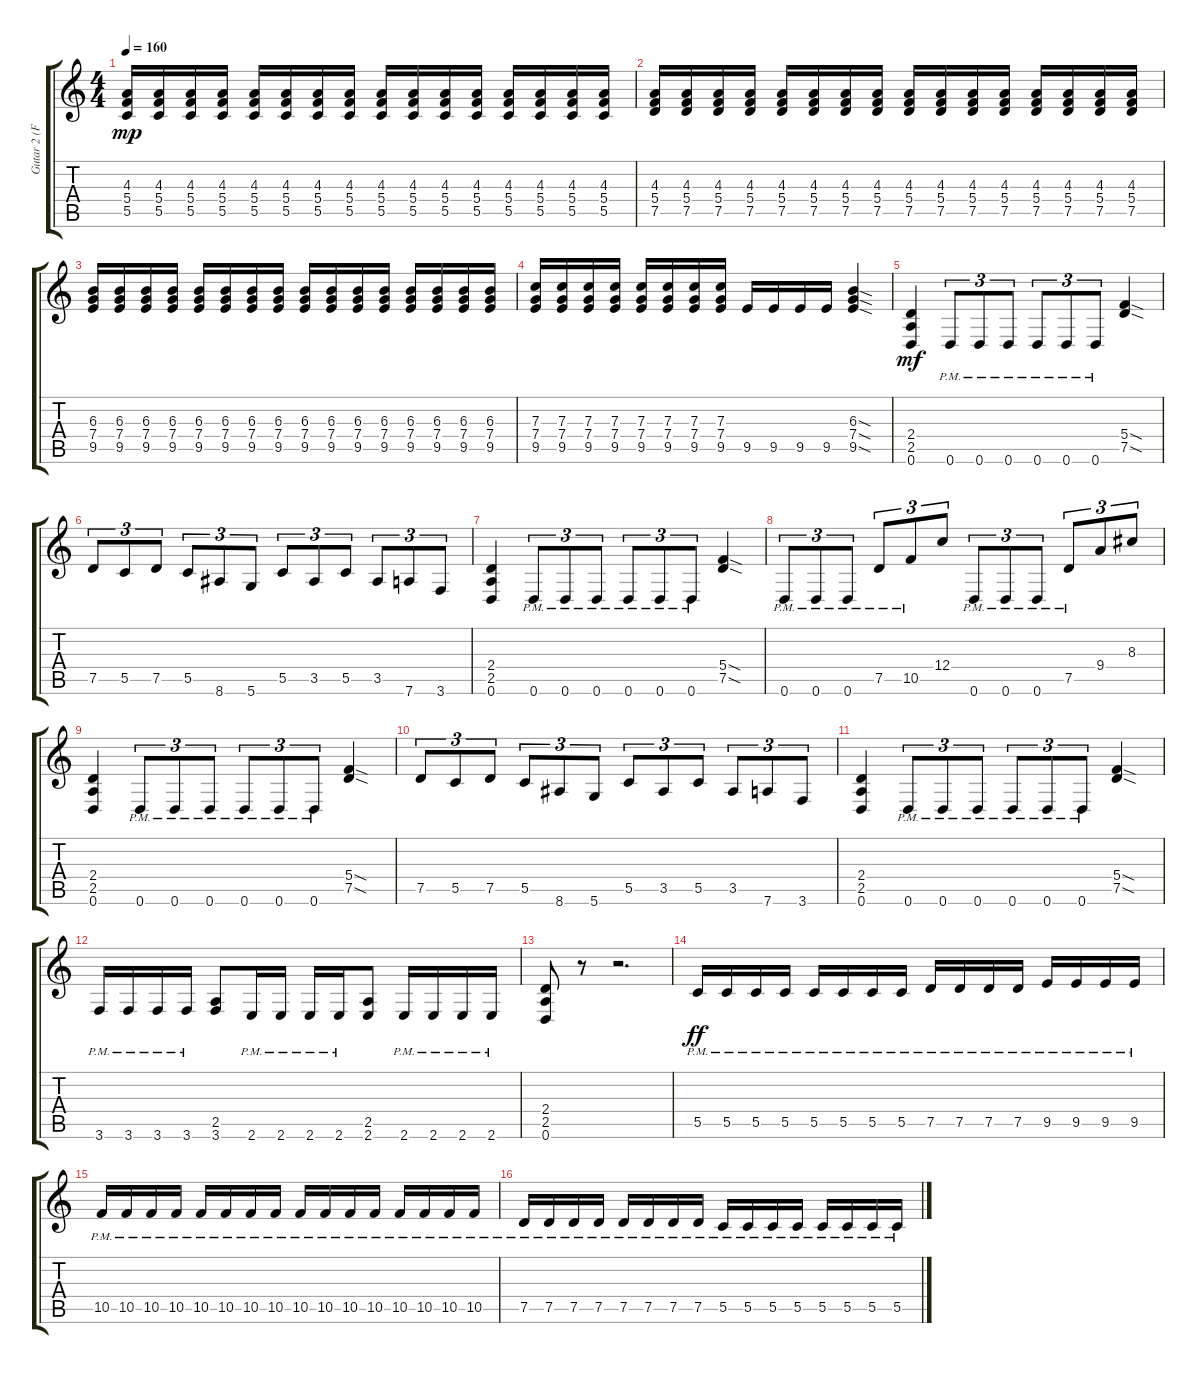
\track ("Gutar 2 (Francesco)" "Gutar 2 (F") {instrument distortionguitar}
\staff {score tabs}
\tuning (D4 A3 F3 C3 G2 D2) {hide}
\ts (4 4)
\tempo 160
\clef g2
\ks c
(4.3 5.4 5.5).16{dy mp} (4.3 5.4 5.5).16 (4.3 5.4 5.5).16 (4.3 5.4 5.5).16 (4.3 5.4 5.5).16 (4.3 5.4 5.5).16 (4.3 5.4 5.5).16 (4.3 5.4 5.5).16 (4.3 5.4 5.5).16 (4.3 5.4 5.5).16 (4.3 5.4 5.5).16 (4.3 5.4 5.5).16 (4.3 5.4 5.5).16 (4.3 5.4 5.5).16 (4.3 5.4 5.5).16 (4.3 5.4 5.5).16 |
(4.3 5.4 7.5).16 (4.3 5.4 7.5).16 (4.3 5.4 7.5).16 (4.3 5.4 7.5).16 (4.3 5.4 7.5).16 (4.3 5.4 7.5).16 (4.3 5.4 7.5).16 (4.3 5.4 7.5).16 (4.3 5.4 7.5).16 (4.3 5.4 7.5).16 (4.3 5.4 7.5).16 (4.3 5.4 7.5).16 (4.3 5.4 7.5).16 (4.3 5.4 7.5).16 (4.3 5.4 7.5).16 (4.3 5.4 7.5).16 |
(6.3 7.4 9.5).16 (6.3 7.4 9.5).16 (6.3 7.4 9.5).16 (6.3 7.4 9.5).16 (6.3 7.4 9.5).16 (6.3 7.4 9.5).16 (6.3 7.4 9.5).16 (6.3 7.4 9.5).16 (6.3 7.4 9.5).16 (6.3 7.4 9.5).16 (6.3 7.4 9.5).16 (6.3 7.4 9.5).16 (6.3 7.4 9.5).16 (6.3 7.4 9.5).16 (6.3 7.4 9.5).16 (6.3 7.4 9.5).16 |
(7.3 7.4 9.5).16 (7.3 7.4 9.5).16 (7.3 7.4 9.5).16 (7.3 7.4 9.5).16 (7.3 7.4 9.5).16 (7.3 7.4 9.5).16 (7.3 7.4 9.5).16 (7.3 7.4 9.5).16 9.5.16 9.5.16 9.5.16 9.5.16 (6.3{sod} 7.4{sod} 9.5{sod}).4 |
(2.4 2.5 0.6).4{dy mf} 0.6{pm}.8{tu (3 2)} 0.6{pm}.8{tu (3 2)} 0.6{pm}.8{tu (3 2)} 0.6{pm}.8{tu (3 2)} 0.6{pm}.8{tu (3 2)} 0.6{pm}.8{tu (3 2)} (5.4{sod} 7.5{sod}).4 |
7.5.8{tu (3 2)} 5.5.8{tu (3 2)} 7.5.8{tu (3 2)} 5.5.8{tu (3 2)} 8.6.8{tu (3 2)} 5.6.8{tu (3 2)} 5.5.8{tu (3 2)} 3.5.8{tu (3 2)} 5.5.8{tu (3 2)} 3.5.8{tu (3 2)} 7.6.8{tu (3 2)} 3.6.8{tu (3 2)} |
(2.4 2.5 0.6).4 0.6{pm}.8{tu (3 2)} 0.6{pm}.8{tu (3 2)} 0.6{pm}.8{tu (3 2)} 0.6{pm}.8{tu (3 2)} 0.6{pm}.8{tu (3 2)} 0.6{pm}.8{tu (3 2)} (5.4{sod} 7.5{sod}).4 |
0.6{pm}.8{tu (3 2)} 0.6{pm}.8{tu (3 2)} 0.6{pm}.8{tu (3 2)} 7.5{pm}.8{tu (3 2)} 10.5{pm}.8{tu (3 2)} 12.4.8{tu (3 2)} 0.6{pm}.8{tu (3 2)} 0.6{pm}.8{tu (3 2)} 0.6{pm}.8{tu (3 2)} 7.5{pm}.8{tu (3 2)} 9.4.8{tu (3 2)} 8.3.8{tu (3 2)} |
(2.4 2.5 0.6).4 0.6{pm}.8{tu (3 2)} 0.6{pm}.8{tu (3 2)} 0.6{pm}.8{tu (3 2)} 0.6{pm}.8{tu (3 2)} 0.6{pm}.8{tu (3 2)} 0.6{pm}.8{tu (3 2)} (5.4{sod} 7.5{sod}).4 |
7.5.8{tu (3 2)} 5.5.8{tu (3 2)} 7.5.8{tu (3 2)} 5.5.8{tu (3 2)} 8.6.8{tu (3 2)} 5.6.8{tu (3 2)} 5.5.8{tu (3 2)} 3.5.8{tu (3 2)} 5.5.8{tu (3 2)} 3.5.8{tu (3 2)} 7.6.8{tu (3 2)} 3.6.8{tu (3 2)} |
(2.4 2.5 0.6).4 0.6{pm}.8{tu (3 2)} 0.6{pm}.8{tu (3 2)} 0.6{pm}.8{tu (3 2)} 0.6{pm}.8{tu (3 2)} 0.6{pm}.8{tu (3 2)} 0.6{pm}.8{tu (3 2)} (5.4{sod} 7.5{sod}).4 |
3.6{pm}.16 3.6{pm}.16 3.6{pm}.16 3.6{pm}.16 (2.5 3.6).8 2.6{pm}.16 2.6{pm}.16 2.6{pm}.16 2.6{pm}.16 (2.5 2.6).8 2.6{pm}.16 2.6{pm}.16 2.6{pm}.16 2.6{pm}.16 |
(2.4 2.5 0.6).8 r.8 r.2{d} |
5.5{pm}.16{dy ff} 5.5{pm}.16 5.5{pm}.16 5.5{pm}.16 5.5{pm}.16 5.5{pm}.16 5.5{pm}.16 5.5{pm}.16 7.5{pm}.16 7.5{pm}.16 7.5{pm}.16 7.5{pm}.16 9.5{pm}.16 9.5{pm}.16 9.5{pm}.16 9.5{pm}.16 |
10.5{pm}.16 10.5{pm}.16 10.5{pm}.16 10.5{pm}.16 10.5{pm}.16 10.5{pm}.16 10.5{pm}.16 10.5{pm}.16 10.5{pm}.16 10.5{pm}.16 10.5{pm}.16 10.5{pm}.16 10.5{pm}.16 10.5{pm}.16 10.5{pm}.16 10.5{pm}.16 |
7.5{pm}.16 7.5{pm}.16 7.5{pm}.16 7.5{pm}.16 7.5{pm}.16 7.5{pm}.16 7.5{pm}.16 7.5{pm}.16 5.5{pm}.16 5.5{pm}.16 5.5{pm}.16 5.5{pm}.16 5.5{pm}.16 5.5{pm}.16 5.5{pm}.16 5.5{pm}.16
